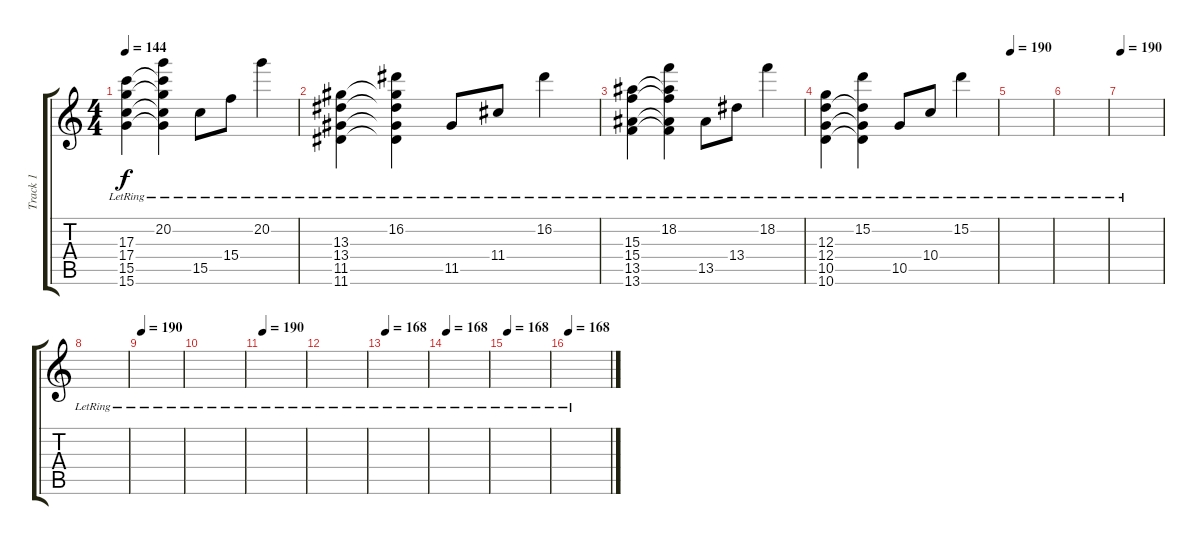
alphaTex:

\track ("Track 1" "Track 1") {instrument acousticguitarsteel}
\staff {score tabs}
\tuning (E4 B3 G3 D3 A2 E2) {hide}
\ts (4 4)
\tempo 144
\clef g2
\ks c
(17.3{lr} 17.4{lr} 15.5{lr} 15.6{lr}).4{dy f} (20.2{lr} 17.3{t} 17.4{t} 15.5{t} 15.6{t}).4 15.5{lr}.8 15.4{lr}.8 20.2{lr}.4 |
(13.3{lr} 13.4{lr} 11.5{lr} 11.6{lr}).4 (16.2{lr} 13.3{t} 13.4{t} 11.5{t} 11.6{t}).4 11.5{lr}.8 11.4{lr}.8 16.2{lr}.4 |
(15.3{lr} 15.4{lr} 13.5{lr} 13.6{lr}).4 (18.2{lr} 15.3{t} 15.4{t} 13.5{t} 13.6{t}).4 13.5{lr}.8 13.4{lr}.8 18.2{lr}.4 |
(12.3{lr} 12.4{lr} 10.5{lr} 10.6{lr}).4 (15.2{lr} 12.4{t} 10.5{t} 10.6{t}).4 10.5{lr}.8 10.4{lr}.8 15.2{lr}.4 |
\tempo 190
|
|
\tempo 190
|
|
\tempo 190
|
|
\tempo 190
|
|
\tempo 168
|
\tempo 168
|
\tempo 168
|
\tempo 168
